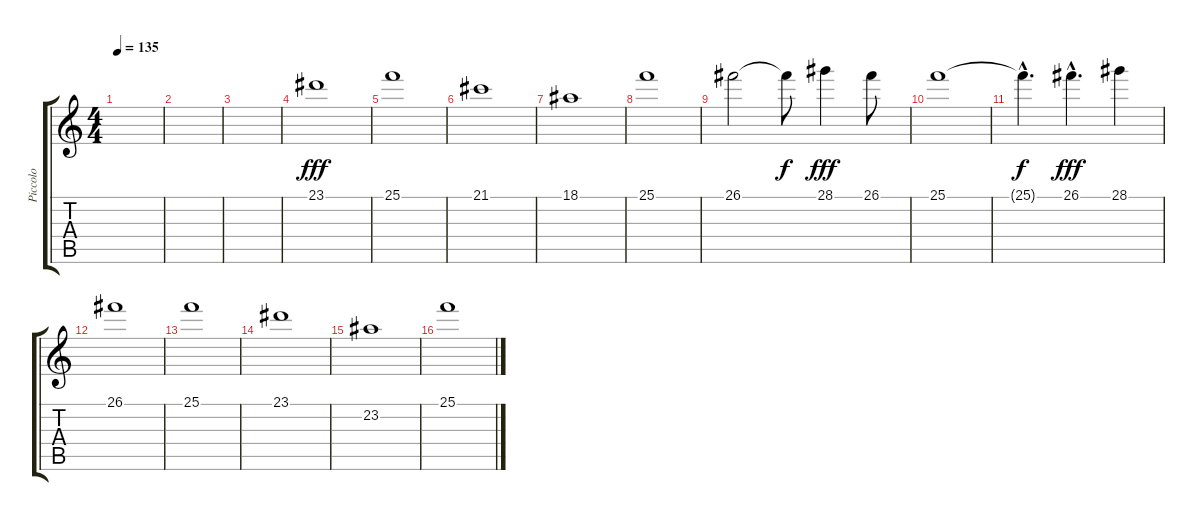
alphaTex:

\track ("Piccolo" "Piccolo") {instrument piccolo}
\staff {score tabs}
\tuning (E4 B3 G3 D3 A2 E2) {hide}
\ts (4 4)
\tempo 135
\clef g2
\ks c
|
|
|
23.1.1{dy fff} |
25.1.1 |
21.1.1 |
18.1.1 |
25.1.1 |
26.1.2 26.1{t}.8{dy f} 28.1.4{dy fff} 26.1.8 |
25.1.1 |
25.1{hac t}.4{d dy f} 26.1{hac}.4{d dy fff} 28.1.4 |
26.1.1 |
25.1.1 |
23.1.1 |
23.2.1 |
25.1.1
